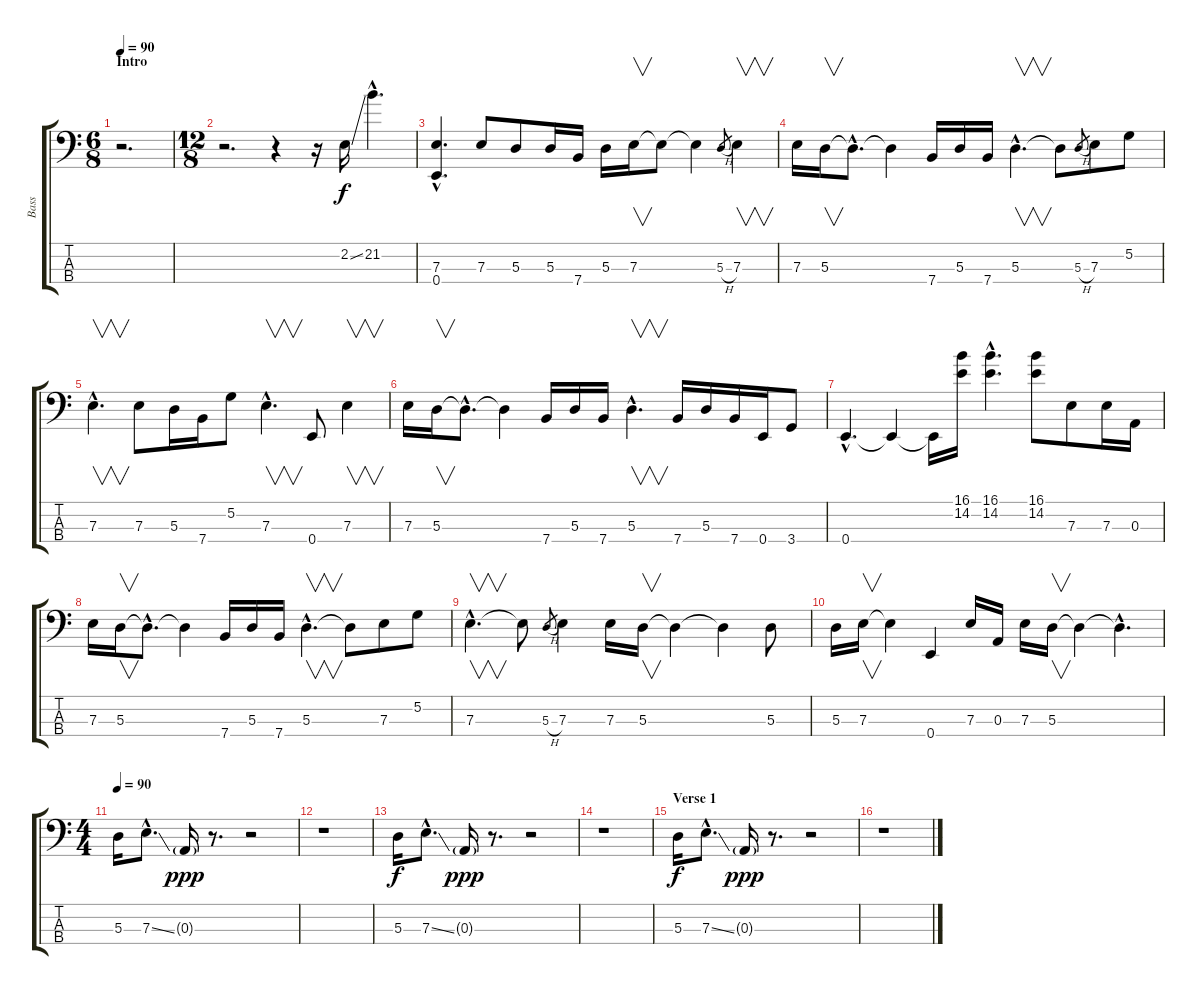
\track ("Bass" "Bass") {instrument electricbasspick}
\staff {score tabs}
\tuning (G2 D2 A1 E1) {hide}
\ts (6 8)
\section ("" "Intro")
\tempo 90
\tempo 57
\tempo 90
\clef f4
\ks c
r.2{d dy f instrument electricbasspick} |
\ts (12 8)
r.2{d} r.4 r.16 2.2{ss}.16 21.2{hac}.4{d} |
(7.3{hac} 0.4{hac}).4{d} 7.3.8 5.3.8 5.3.16 7.4.16 5.3.16 7.3.16{v} 7.3{t}.8 7.3{t}.4 5.3{h}.8{gr} 7.3.4{v} |
7.3.16 5.3.16{v} 5.3{hac t}.8{d} 5.3{t}.4 7.4.16 5.3.16 7.4.16 5.3{hac}.4{v d} 5.3{t}.8 5.3{h}.8{gr} 7.3.8 5.2.8 |
7.3{hac}.4{v d} 7.3.8 5.3.16 7.4.16 5.2.8 7.3{hac}.4{v d} 0.4.8 7.3.4{v} |
7.3.16 5.3.16{v} 5.3{hac t}.8{d} 5.3{t}.4 7.4.16 5.3.16 7.4.16 5.3{hac}.4{v d} 7.4.16 5.3.16 7.4.16 0.4.16 3.4.8 |
0.4{hac}.4{d} 0.4{t}.4 0.4{t}.16 (16.1 14.2).16 (16.1{hac} 14.2{hac}).4{d} (16.1 14.2).8 7.3.8 7.3.16 0.3.16 |
7.3.16 5.3.16{v} 5.3{hac t}.8{d} 5.3{t}.4 7.4.16 5.3.16 7.4.16 5.3{hac}.4{v d} 5.3{t}.8 7.3.8 5.2.8 |
7.3{hac}.4{v d} 7.3{t}.8 5.3{h}.8{gr} 7.3.4 7.3.16 5.3.16{v} 5.3{t}.4 5.3{t}.4 5.3.8 |
5.3.16 7.3.16{v} 7.3{t}.4 0.4.4 7.3.16 0.3.16 7.3.16 5.3.16{v} 5.3{t}.4 5.3{hac t}.4{d} |
\ts (4 4)
\tempo 90
5.3.16 7.3{ss hac}.8{d} 0.3{g}.16{dy ppp} r.8{d} r.2 |
r.1 |
5.3.16{dy f} 7.3{ss hac}.8{d} 0.3{g}.16{dy ppp} r.8{d} r.2 |
r.1 |
\section ("" "Verse 1")
5.3.16{dy f} 7.3{ss hac}.8{d} 0.3{g}.16{dy ppp} r.8{d} r.2 |
r.1
